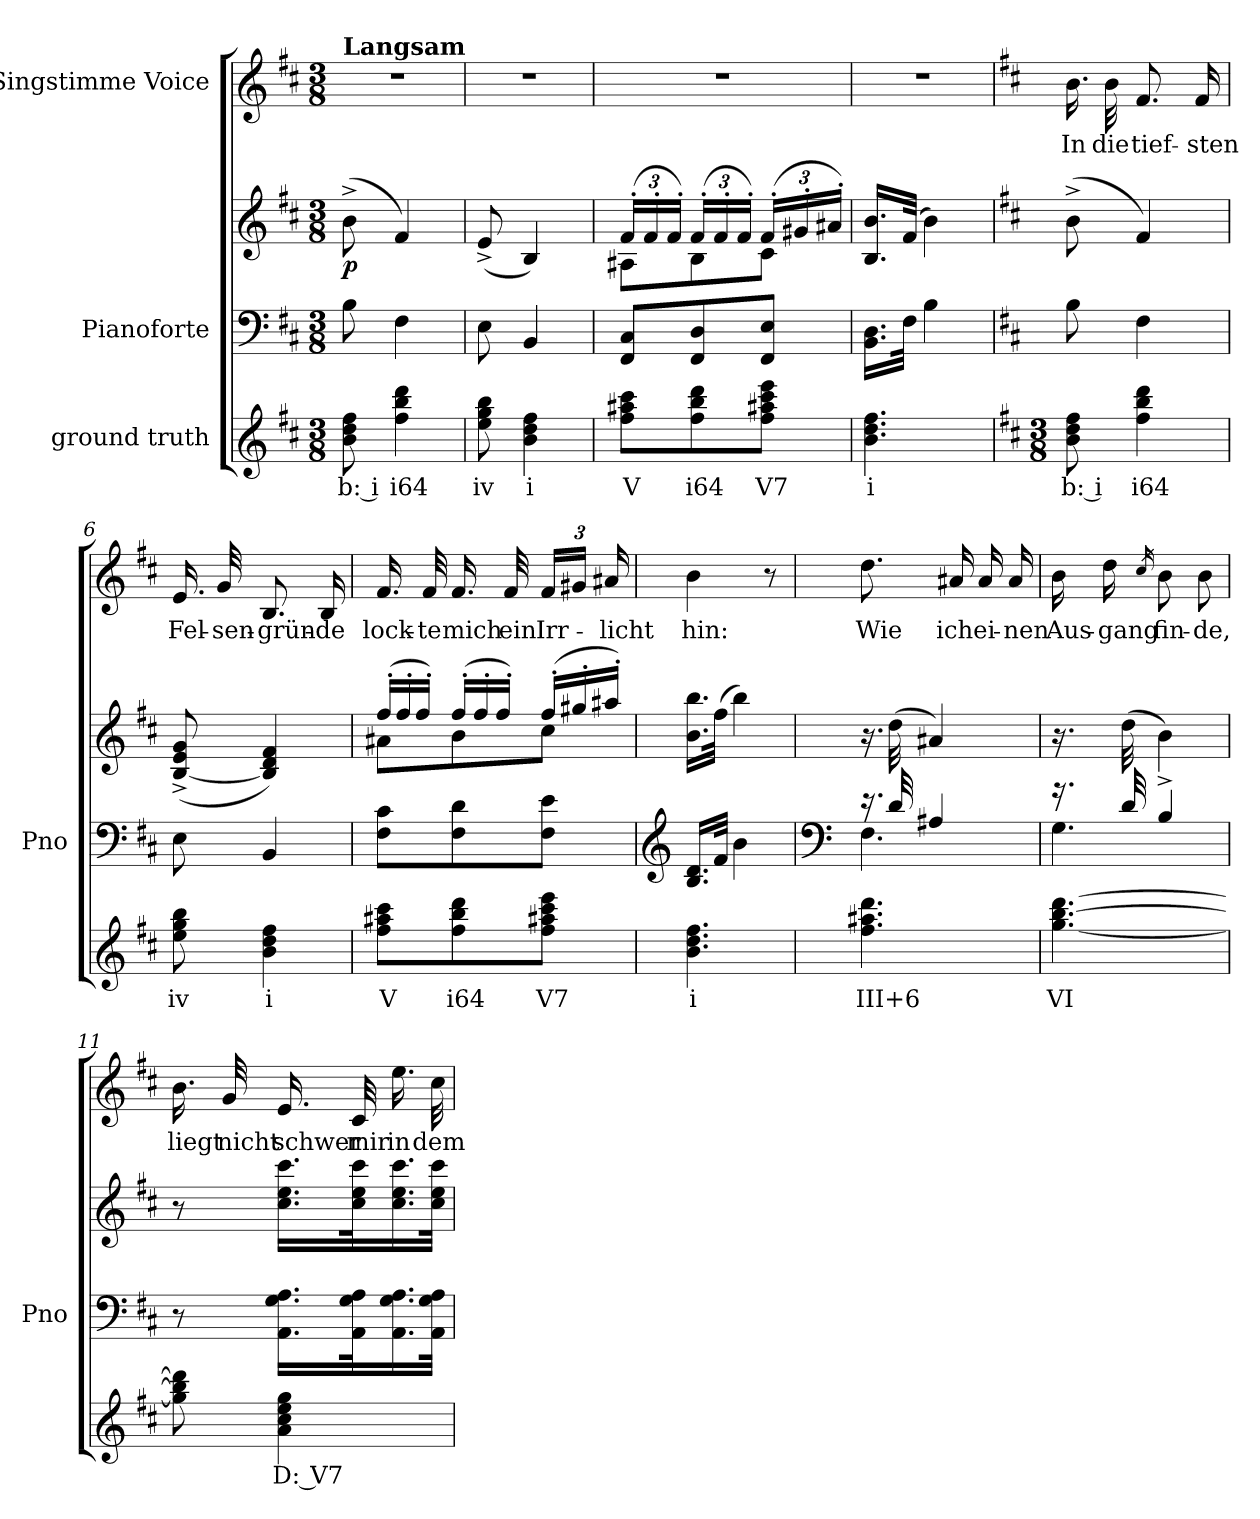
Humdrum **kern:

**kern	**text	**kern	**kern	**dynam	**kern	**text
*part3	*part3	*part2	*part2	*part2	*part1	*part1
*staff4	*staff4	*staff3	*staff2	*staff2/3	*staff1	*staff1
*I"ground truth	*	*I"Pianoforte	*	*	*I"Singstimme Voice	*
*	*	*I'Pno	*	*	*	*
*	*	*clefF4	*clefG2	*	*clefG2	*
*k[f#c#]	*	*k[f#c#]	*k[f#c#]	*	*k[f#c#]	*
*M3/8	*	*M3/8	*M3/8	*	*M3/8	*
*MM30	*	*MM30	*MM30	*	*MM30	*
=1	=1	=1	=1	=1	=1	=1
!	!	!	!	!	!LO:TX:B:t=Langsam	!
!	!	!	!	!LO:DY:b	!	!
8b 8dd 8ff#	b: i	8B\	(>8b^\	p	4.r	.
4ff# 4bb 4ddd	i64	4F#\	4f#/)	.	.	.
=2	=2	=2	=2	=2	=2	=2
8ee 8gg 8bb	iv	8E\	(<8e^/	.	4.r	.
4b 4dd 4ff#	i	4BB/	4B/)	.	.	.
=3	=3	=3	=3	=3	=3	=3
*	*	*	*Xbrackettup	*	*	*
*	*	*	*^	*	*	*
8ff# 8aa#X 8ccc#L	V	8FF#/ 8C#/L	(>24f#'/LL	8A#X\L	.	4.r	.
.	.	.	24f#'/	.	.	.	.
.	.	.	24f#'/JJ)	.	.	.	.
8ff# 8bb 8ddd	i64	8FF#/ 8D/	(>24f#'/LL	8B\	.	.	.
.	.	.	24f#'/	.	.	.	.
.	.	.	24f#'/JJ)	.	.	.	.
8ff# 8aa#X 8ccc# 8eeeJ	V7	8FF#/ 8E/J	(>24f#'/LL	8c#\J	.	.	.
.	.	.	24g#X'/	.	.	.	.
.	.	.	24a#X'/JJ)	.	.	.	.
*	*	*	*v	*v	*	*	*
=4	=4	=4	=4	=4	=4	=4
4.b 4.dd 4.ff#	i	16.BB\ 16.D\LL	16.B/ 16.b/LL	.	4.r	.
.	.	32F#\JJk	(>32f#/JJk	.	.	.
.	.	4B\	4b\)	.	.	.
=5	=5	=5	=5	=5	=5	=5
*k[f#c#]	*	*	*	*	*	*
*b:	*	*	*	*	*	*
*M3/8	*	*	*	*	*	*
!	!	!	!	!	!	!LO:LY:b
8b 8dd 8ff#	b: i	8B\	(>8b^\	.	16.b\	In
!	!	!	!	!	!	!LO:LY:b
.	.	.	.	.	32b\	die
!	!	!	!	!	!	!LO:LY:b
4ff# 4bb 4ddd	i64	4F#\	4f#/)	.	8.f#/	tief-
!	!	!	!	!	!	!LO:LY:b
.	.	.	.	.	16f#/	-sten
=6	=6	=6	=6	=6	=6	=6
!	!	!	!	!	!	!LO:LY:b
8ee 8gg 8bb	iv	8E\	(>[8B/^ 8e/^ 8g/^	.	16.e/	Fel-
!	!	!	!	!	!	!LO:LY:b
.	.	.	.	.	32g/	-sen-
!	!	!	!	!	!	!LO:LY:b
4b 4dd 4ff#	i	4BB/	4B/] 4d/ 4f#/)	.	8.B/	-grün-
!	!	!	!	!	!	!LO:LY:b
.	.	.	.	.	16B/	-de
!!LO:LB:g=z
=7	=7	=7	=7	=7	=7	=7
*	*	*	*Xtuplet	*	*	*
*	*	*	*^	*	*	*
!	!	!	!	!	!	!	!LO:LY:b
8ff# 8aa#X 8ccc#L	V	8F#\ 8c#\L	(>24ff#'/LL	8a#X\L	.	16.f#/	lock-
.	.	.	24ff#'/	.	.	.	.
.	.	.	24ff#'/JJ)	.	.	.	.
!	!	!	!	!	!	!	!LO:LY:b
.	.	.	.	.	.	32f#/	-te
!	!	!	!	!	!	!	!LO:LY:b
8ff# 8bb 8ddd	i64	8F#\ 8d\	(>24ff#'/LL	8b\	.	16.f#/	mich
.	.	.	24ff#'/	.	.	.	.
.	.	.	24ff#'/JJ)	.	.	.	.
!	!	!	!	!	!	!	!LO:LY:b
.	.	.	.	.	.	32f#/	ein
*	*	*	*	*	*	*Xbrackettup	*
!	!	!	!	!	!	!	!LO:LY:b
8ff# 8aa#X 8ccc# 8eeeJ	V7	8F#\ 8e\J	(>24ff#'/LL	8cc#\J	.	24f#/LL	Irr-
.	.	.	24gg#X'/	.	.	24g#X/JJ	.
!	!	!	!	!	!	!	!LO:LY:b
.	.	.	24aa#X'/JJ)	.	.	24a#X/	-licht
*	*	*	*v	*v	*	*	*
=8	=8	=8	=8	=8	=8	=8
*	*	*clefG2	*	*	*	*
!	!	!	!	!	!	!LO:LY:b
4.b 4.dd 4.ff#	i	16.B/ 16.d/LL	16.b\ 16.bb\LL	.	4b\	hin:
.	.	32f#/JJk	(>32ff#\JJk	.	.	.
.	.	4b\	4bb\)	.	.	.
.	.	.	.	.	8r	.
=9	=9	=9	=9	=9	=9	=9
*	*	*clefF4	*	*	*	*
*	*	*^	*	*	*	*
!	!	!	!	!	!	!	!LO:LY:b
4.ff# 4.aa#X 4.ddd	III+6	16.r	4.F#\	16.r	.	8.dd\	Wie
.	.	32d/	.	(>32dd\	.	.	.
.	.	4A#X/	.	4a#X/)	.	.	.
!	!	!	!	!	!	!	!LO:LY:b
.	.	.	.	.	.	16a#X/	ich
!	!	!	!	!	!	!	!LO:LY:b
.	.	.	.	.	.	16a#/	ei-
!	!	!	!	!	!	!	!LO:LY:b
.	.	.	.	.	.	16a#/	-nen
=10	=10	=10	=10	=10	=10	=10	=10
!	!	!	!	!	!	!	!LO:LY:b
[4.gg [4.bb [4.ddd	VI	16.r	4.G\	16.r	.	16b\	Aus-
!	!	!	!	!	!	!	!LO:LY:b
.	.	.	.	.	.	16dd\	-gang
.	.	32d/	.	(>32dd\	.	.	.
.	.	.	.	.	.	16qcc#/	.
!	!	!	!	!	!	!	!LO:LY:b
.	.	4B^/	.	4b\)	.	8b\	fin-
!	!	!	!	!	!	!	!LO:LY:b
.	.	.	.	.	.	8b\	-de,
*	*	*v	*v	*	*	*	*
!!LO:PB:g=z
=11	=11	=11	=11	=11	=11	=11
!	!	!	!	!	!	!LO:LY:b
8gg] 8bb] 8ddd]	.	8r	8r	.	16.b\	liegt
!	!	!	!	!	!	!LO:LY:b
.	.	.	.	.	32g/	nicht
!	!	!	!	!	!	!LO:LY:b
4a 4cc# 4ee 4gg	D: V7	16.AA\ 16.G\ 16.A\LL	16.cc#\ 16.ee\ 16.ccc#\LL	.	16.e/	schwer
!	!	!	!	!	!	!LO:LY:b
.	.	32AA\ 32G\ 32A\K	32cc#\ 32ee\ 32ccc#\K	.	32c#/	mir
!	!	!	!	!	!	!LO:LY:b
.	.	16.AA\ 16.G\ 16.A\	16.cc#\ 16.ee\ 16.ccc#\	.	16.ee\	in
!	!	!	!	!	!	!LO:LY:b
.	.	32AA\ 32G\ 32A\JJk	32cc#\ 32ee\ 32ccc#\JJk	.	32cc#\	dem
=	=	=	=	=	=	=
*-	*-	*-	*-	*-	*-	*-
